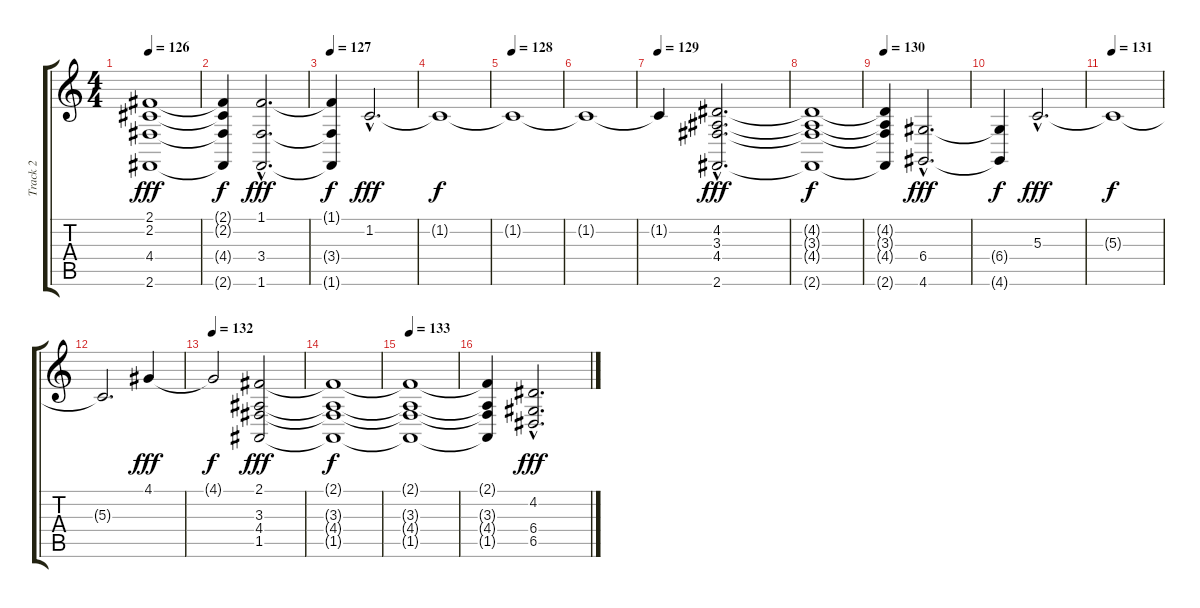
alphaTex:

\track ("Track 2" "Track 2") {instrument synthstrings2}
\staff {score tabs}
\tuning (E4 B3 G3 D3 A2 E2) {hide}
\ts (4 4)
\tempo 126
\clef g2
\ks c
(2.1 2.2 4.4 2.6).1{txt "" dy fff instrument synthstrings2} |
(2.1{t} 2.2{t} 4.4{t} 2.6{t}).4{dy f} (1.1{hac} 3.4{hac} 1.6{hac}).2{d dy fff volume 6} |
\tempo 127
(1.1{t} 3.4{t} 1.6{t}).4{dy f} 1.2{hac}.2{d dy fff} |
1.2{t}.1{dy f} |
\tempo 128
1.2{t}.1 |
1.2{t}.1 |
\tempo 129
1.2{t}.4 (4.2{hac} 3.3{hac} 4.4{hac} 2.6{hac}).2{d dy fff} |
(4.2{t} 3.3{t} 4.4{t} 2.6{t}).1{dy f} |
\tempo 130
(4.2{t} 3.3{t} 4.4{t} 2.6{t}).4 (6.4{hac} 4.6{hac}).2{d dy fff} |
(6.4{t} 4.6{t}).4{dy f} 5.3{hac}.2{d dy fff} |
\tempo 131
5.3{t}.1{dy f} |
5.3{t}.2{d} 4.1.4{dy fff} |
\tempo 132
4.1{t}.2{dy f} (2.1 3.3 4.4 1.5).2{dy fff} |
(2.1{t} 3.3{t} 4.4{t} 1.5{t}).1{dy f} |
\tempo 133
(2.1{t} 3.3{t} 4.4{t} 1.5{t}).1 |
(2.1{t} 3.3{t} 4.4{t} 1.5{t}).4 (4.2{hac} 6.4{hac} 6.5{hac}).2{d dy fff}
